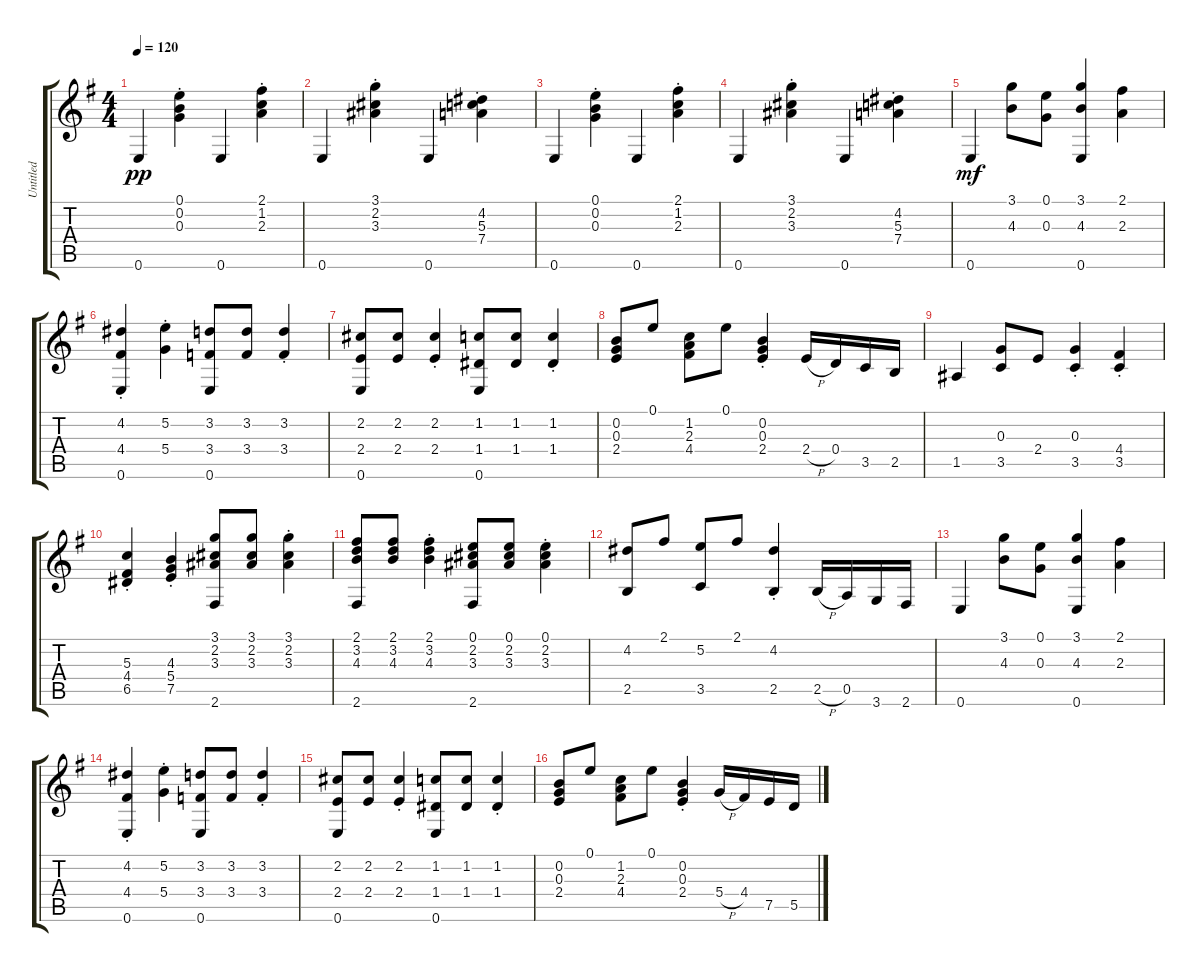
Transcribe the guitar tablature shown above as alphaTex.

\track ("Untitled" "Untitled") {instrument acousticguitarsteel}
\staff {score tabs}
\tuning (E4 B3 G3 D3 A2 E2) {hide}
\ts (4 4)
\tempo 120
\clef g2
\ks g
0.6.4{dy pp instrument acousticguitarsteel} (0.1{st} 0.2{st} 0.3{st}).4 0.6.4 (2.1{st} 1.2{st} 2.3{st}).4 |
0.6.4 (3.1{st} 2.2{st} 3.3{st}).4 0.6.4 (4.2{st} 5.3{st} 7.4{st}).4 |
0.6.4 (0.1{st} 0.2{st} 0.3{st}).4 0.6.4 (2.1{st} 1.2{st} 2.3{st}).4 |
0.6.4 (3.1{st} 2.2{st} 3.3{st}).4 0.6.4 (4.2{st} 5.3{st} 7.4{st}).4 |
0.6.4{dy mf} (3.1 4.3).8 (0.1 0.3).8 (3.1 4.3 0.6).4 (2.1 2.3).4 |
(4.2{st} 4.4{st} 0.6{st}).4 (5.2{st} 5.4{st}).4 (3.2 3.4 0.6).8 (3.2 3.4).8 (3.2{st} 3.4{st}).4 |
(2.2 2.4 0.6).8 (2.2 2.4).8 (2.2{st} 2.4{st}).4 (1.2 1.4 0.6).8 (1.2 1.4).8 (1.2{st} 1.4{st}).4 |
(0.2 0.3 2.4).8 0.1.8 (1.2 2.3 4.4).8 0.1.8 (0.2{st} 0.3{st} 2.4{st}).4 2.4{h}.16 0.4.16 3.5.16 2.5.16 |
1.5.4 (0.3 3.5).8 2.4.8 (0.3{st} 3.5{st}).4 (4.4{st} 3.5{st}).4 |
(5.3{st} 4.4{st} 6.5{st}).4 (4.3{st} 5.4{st} 7.5{st}).4 (3.1 2.2 3.3 2.6).8 (3.1 2.2 3.3).8 (3.1{st} 2.2{st} 3.3{st}).4 |
(2.1 3.2 4.3 2.6).8 (2.1 3.2 4.3).8 (2.1{st} 3.2{st} 4.3{st}).4 (0.1 2.2 3.3 2.6).8 (0.1 2.2 3.3).8 (0.1{st} 2.2{st} 3.3{st}).4 |
(4.2 2.5).8 2.1.8 (5.2 3.5).8 2.1.8 (4.2{st} 2.5{st}).4 2.5{h}.16 0.5.16 3.6.16 2.6.16 |
0.6.4 (3.1 4.3).8 (0.1 0.3).8 (3.1 4.3 0.6).4 (2.1 2.3).4 |
(4.2{st} 4.4{st} 0.6{st}).4 (5.2{st} 5.4{st}).4 (3.2 3.4 0.6).8 (3.2 3.4).8 (3.2{st} 3.4{st}).4 |
(2.2 2.4 0.6).8 (2.2 2.4).8 (2.2{st} 2.4{st}).4 (1.2 1.4 0.6).8 (1.2 1.4).8 (1.2{st} 1.4{st}).4 |
(0.2 0.3 2.4).8 0.1.8 (1.2 2.3 4.4).8 0.1.8 (0.2{st} 0.3{st} 2.4{st}).4 5.4{h}.16 4.4.16 7.5.16 5.5.16
